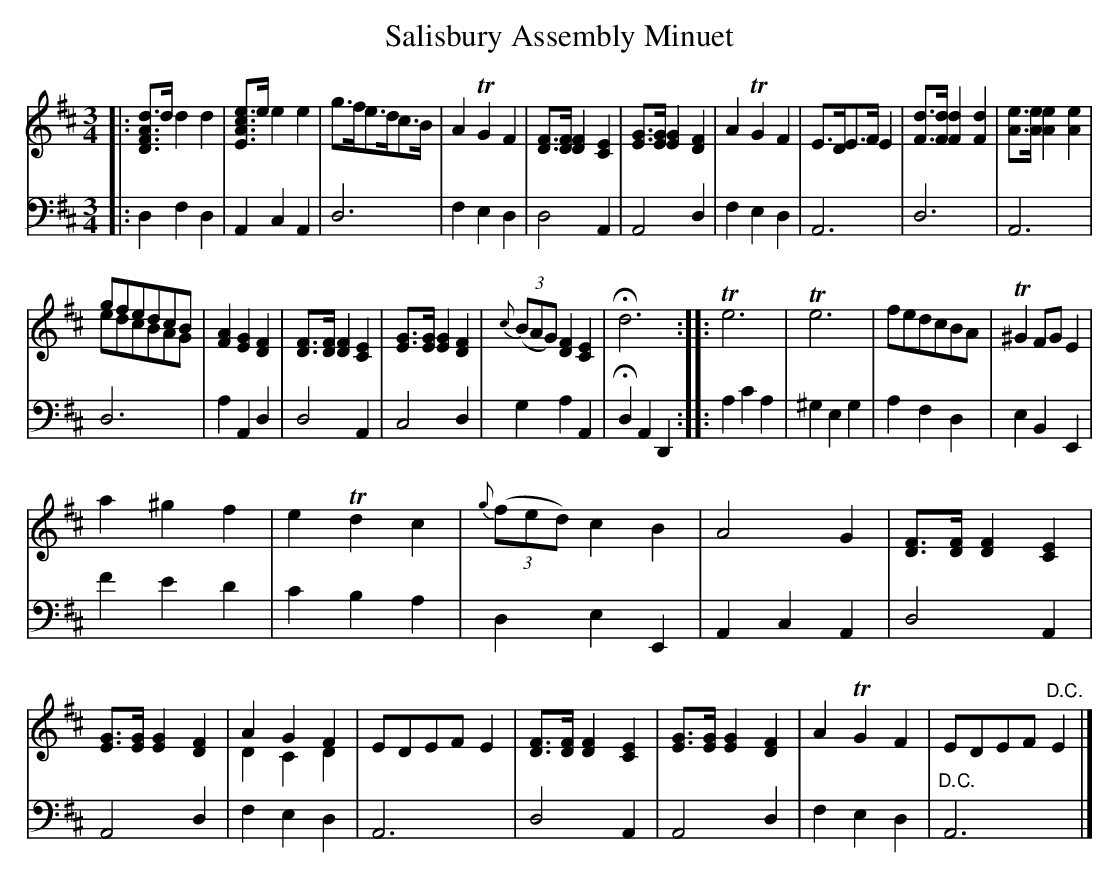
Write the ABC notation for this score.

X:1
T: Salisbury Assembly Minuet
M: 3/4
L: 1/8
K: D
V: 1
|:\
[dA2F2D2]>d d2 d2 | [ec2A2E2]>e e2 e2 |\
g>fe>dc>B | A2 TG2 F2 |\
[FD]>[FD] [F2D2] [E2C2] | [GE]>[GE] [G2E2] [F2D2] |\
A2 TG2 F2 | E>DE>F E2 |\
[dF]>[dF] [d2F2] [d2F2] | [eA]>[eA] [e2A2] [e2A2] |
gfedcB & edcBAG | [A2F2] [G2E2] [F2D2] |\
[FD]>[FD] [F2D2] [E2C2] | [GE]>[GE] [G2E2] [F2D2] |\
{c}(3(BAG) [F2D2] [E2C2] | Hd6 :|\
|:\
Te6 | Te6 |\
fedcBA | T^G2 FG E2 |
a2 ^g2 f2 | e2 Td2 c2 |\
{g}(3(fed) c2 B2 | A4 G2 |\
[FD]>[FD] [F2D2] [E2C2] | [GE]>[GE] [G2E2] [F2D2] |\
A2 G2 F2 & D2 C2 D2 | EDEF E2 |\
[FD]>[FD] [F2D2] [E2C2] | [GE]>[GE] [G2E2] [F2D2] |\
A2 TG2 F2 | EDEF "D.C."E2 |]
V: 2 clef=bass middle=d
|:\
d2 f2 d2 | A2 c2 A2 | d6 | f2 e2 d2 |\
d4 A2 | A4 d2 | f2 e2 d2 | A6 | d6 | A6 |
d6 | a2 A2 d2 |\
d4 A2 | c4 d2 | g2 a2 A2 | Hd2 A2 D2 :|\
|:\
a2 c'2 a2 | ^g2 e2 g2 | a2 f2 d2 | e2 B2 E2 | f'2 e'2 d'2  |
c'2 b2 a2 | d2 e2 E2 | A2 c2 A2 |\
d4 A2 | A4 d2 | f2 e2 d2 | A6 |\
d4 A2 | A4 d2 | f2 e2 d2 | "D.C."A6 |]
